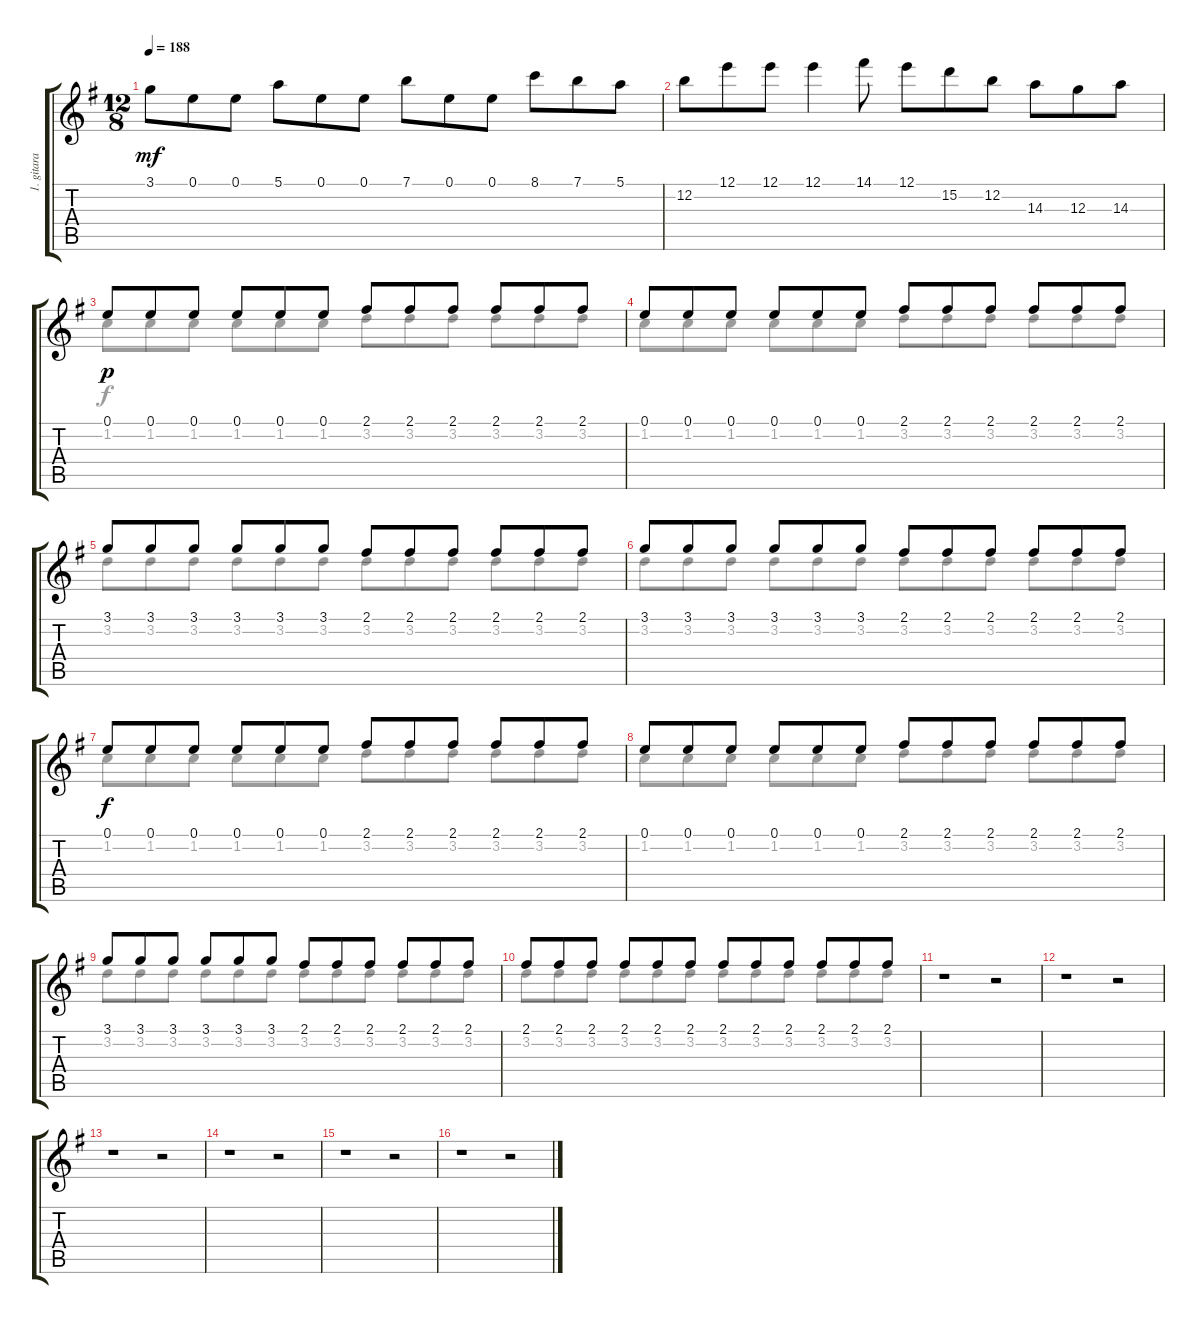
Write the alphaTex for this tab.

\track ("1. gitara (clean)" "1. gitara ") {instrument electricguitarclean}
\staff {score tabs}
\tuning (E4 B3 G3 D3 A2 E2) {hide}
\voice
\ts (12 8)
\tempo 188
\clef g2
\ks g
3.1.8{dy mf} 0.1.8 0.1.8 5.1.8 0.1.8 0.1.8 7.1.8 0.1.8 0.1.8 8.1.8 7.1.8 5.1.8 |
12.2.8 12.1.8 12.1.8 12.1.4 14.1.8 12.1.8 15.2.8 12.2.8 14.3.8 12.3.8 14.3.8 |
0.1.8{dy p} 0.1.8 0.1.8 0.1.8 0.1.8 0.1.8 2.1.8 2.1.8 2.1.8 2.1.8 2.1.8 2.1.8 |
0.1.8 0.1.8 0.1.8 0.1.8 0.1.8 0.1.8 2.1.8 2.1.8 2.1.8 2.1.8 2.1.8 2.1.8 |
3.1.8 3.1.8 3.1.8 3.1.8 3.1.8 3.1.8 2.1.8 2.1.8 2.1.8 2.1.8 2.1.8 2.1.8 |
3.1.8 3.1.8 3.1.8 3.1.8 3.1.8 3.1.8 2.1.8 2.1.8 2.1.8 2.1.8 2.1.8 2.1.8 |
0.1.8{dy f} 0.1.8 0.1.8 0.1.8 0.1.8 0.1.8 2.1.8 2.1.8 2.1.8 2.1.8 2.1.8 2.1.8 |
0.1.8 0.1.8 0.1.8 0.1.8 0.1.8 0.1.8 2.1.8 2.1.8 2.1.8 2.1.8 2.1.8 2.1.8 |
3.1.8 3.1.8 3.1.8 3.1.8 3.1.8 3.1.8 2.1.8 2.1.8 2.1.8 2.1.8 2.1.8 2.1.8 |
2.1.8 2.1.8 2.1.8 2.1.8 2.1.8 2.1.8 2.1.8 2.1.8 2.1.8 2.1.8 2.1.8 2.1.8 |
r.1 r.2 |
r.1 r.2 |
r.1 r.2 |
r.1 r.2 |
r.1 r.2 |
r.1 r.2
\voice
\clef g2
\ottava regular
\simile none
\ks g
|
|
1.2.8 1.2.8 1.2.8 1.2.8 1.2.8 1.2.8 3.2.8 3.2.8 3.2.8 3.2.8 3.2.8 3.2.8 |
1.2.8 1.2.8 1.2.8 1.2.8 1.2.8 1.2.8 3.2.8 3.2.8 3.2.8 3.2.8 3.2.8 3.2.8 |
3.2.8 3.2.8 3.2.8 3.2.8 3.2.8 3.2.8 3.2.8 3.2.8 3.2.8 3.2.8 3.2.8 3.2.8 |
3.2.8 3.2.8 3.2.8 3.2.8 3.2.8 3.2.8 3.2.8 3.2.8 3.2.8 3.2.8 3.2.8 3.2.8 |
1.2.8{dy f} 1.2.8 1.2.8 1.2.8 1.2.8 1.2.8 3.2.8 3.2.8 3.2.8 3.2.8 3.2.8 3.2.8 |
1.2.8 1.2.8 1.2.8 1.2.8 1.2.8 1.2.8 3.2.8 3.2.8 3.2.8 3.2.8 3.2.8 3.2.8 |
3.2.8 3.2.8 3.2.8 3.2.8 3.2.8 3.2.8 3.2.8 3.2.8 3.2.8 3.2.8 3.2.8 3.2.8 |
3.2.8 3.2.8 3.2.8 3.2.8 3.2.8 3.2.8 3.2.8 3.2.8 3.2.8 3.2.8 3.2.8 3.2.8 |
|
|
|
|
|
